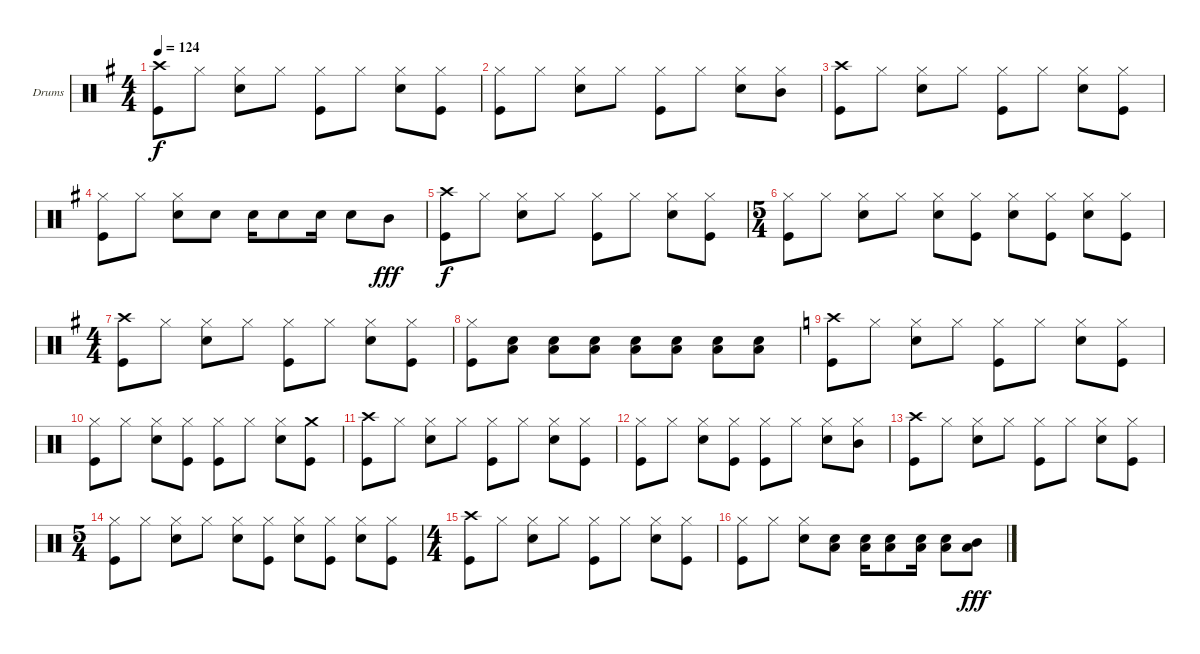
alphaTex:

\bracketExtendMode groupsimilarinstruments
\firstSystemTrackNameOrientation horizontal
\otherSystemsTrackNameOrientation horizontal
\track ("Drumkit" "Drums") {instrument percussion}
\staff {score}
\articulation defaults
\ts (4 4)
\tempo 124
\clef neutral
\scale
1.04288
\ks g
("Crash high (hit)" "Kick (hit)").8{dy f} "Hi-Hat (closed)".8 ("Hi-Hat (closed)" "Snare (hit) 2").8 "Hi-Hat (closed)".8 ("Hi-Hat (closed)" "Kick (hit)").8 "Hi-Hat (closed)".8 ("Hi-Hat (closed)" "Snare (hit) 2").8 ("Hi-Hat (closed)" "Kick (hit)").8 |
\scale
0.957125 ("Hi-Hat (closed)" "Kick (hit)").8 "Hi-Hat (closed)".8 ("Hi-Hat (closed)" "Snare (hit) 2").8 "Hi-Hat (closed)".8 ("Hi-Hat (closed)" "Kick (hit)").8 "Hi-Hat (closed)".8 ("Hi-Hat (closed)" "Snare (hit) 2").8 ("Hi-Hat (closed)" "Mid Tom (hit)").8 |
\scale
1.04288 ("Crash high (hit)" "Kick (hit)").8 "Hi-Hat (closed)".8 ("Hi-Hat (closed)" "Snare (hit) 2").8 "Hi-Hat (closed)".8 ("Hi-Hat (closed)" "Kick (hit)").8 "Hi-Hat (closed)".8 ("Hi-Hat (closed)" "Snare (hit) 2").8 ("Hi-Hat (closed)" "Kick (hit)").8 |
\scale
0.957125 ("Hi-Hat (closed)" "Kick (hit)").8 "Hi-Hat (closed)".8 ("Hi-Hat (closed)" "Snare (hit) 2").8 "Snare (hit) 2".8 "Snare (hit) 2".16 "Snare (hit) 2".8 "Snare (hit) 2".16 "Snare (hit) 2".8 "Mid Tom (hit)".8{dy fff} |
\scale
1.04288 ("Crash high (hit)" "Kick (hit)").8{dy f} "Hi-Hat (closed)".8 ("Hi-Hat (closed)" "Snare (hit) 2").8 "Hi-Hat (closed)".8 ("Hi-Hat (closed)" "Kick (hit)").8 "Hi-Hat (closed)".8 ("Hi-Hat (closed)" "Snare (hit) 2").8 ("Hi-Hat (closed)" "Kick (hit)").8 |
\ts (5 4)
\scale
0.957125 ("Hi-Hat (closed)" "Kick (hit)").8 "Hi-Hat (closed)".8 ("Hi-Hat (closed)" "Snare (hit) 2").8 "Hi-Hat (closed)".8 ("Hi-Hat (closed)" "Snare (hit) 2").8 ("Hi-Hat (closed)" "Kick (hit)").8 ("Hi-Hat (closed)" "Snare (hit) 2").8 ("Hi-Hat (closed)" "Kick (hit)").8 ("Hi-Hat (closed)" "Snare (hit) 2").8 ("Hi-Hat (closed)" "Kick (hit)").8 |
\ts (4 4)
\scale
1.07314 ("Crash high (hit)" "Kick (hit)").8 "Hi-Hat (closed)".8 ("Hi-Hat (closed)" "Snare (hit) 2").8 "Hi-Hat (closed)".8 ("Hi-Hat (closed)" "Kick (hit)").8 "Hi-Hat (closed)".8 ("Hi-Hat (closed)" "Snare (hit) 2").8 ("Hi-Hat (closed)" "Kick (hit)").8 |
\scale
0.92686 ("Hi-Hat (closed)" "Kick (hit)").8 ("Snare (hit) 2" "Low Tom (hit)").8 ("Snare (hit) 2" "Low Tom (hit)").8 ("Snare (hit) 2" "Low Tom (hit)").8 ("Snare (hit) 2" "Low Tom (hit)").8 ("Snare (hit) 2" "Low Tom (hit)").8 ("Snare (hit) 2" "Low Tom (hit)").8 ("Snare (hit) 2" "Low Tom (hit)").8 |
\scale
1.03909
\ks c
("Crash high (hit)" "Kick (hit)").8 "Hi-Hat (closed)".8 ("Hi-Hat (closed)" "Snare (hit) 2").8 "Hi-Hat (closed)".8 ("Hi-Hat (closed)" "Kick (hit)").8 "Hi-Hat (closed)".8 ("Hi-Hat (closed)" "Snare (hit) 2").8 ("Hi-Hat (closed)" "Kick (hit)").8 |
\scale
0.960908 ("Hi-Hat (closed)" "Kick (hit)").8 "Hi-Hat (closed)".8 ("Hi-Hat (closed)" "Snare (hit) 2").8 ("Hi-Hat (closed)" "Kick (hit)").8 ("Hi-Hat (closed)" "Kick (hit)").8 "Hi-Hat (closed)".8 ("Hi-Hat (closed)" "Snare (hit) 2").8 ("Crash medium (hit)" "Kick (hit)").8 |
\scale
1.02648 ("Crash high (hit)" "Kick (hit)").8 "Hi-Hat (closed)".8 ("Hi-Hat (closed)" "Snare (hit) 2").8 "Hi-Hat (closed)".8 ("Hi-Hat (closed)" "Kick (hit)").8 "Hi-Hat (closed)".8 ("Hi-Hat (closed)" "Snare (hit) 2").8 ("Hi-Hat (closed)" "Kick (hit)").8 |
\scale
0.973518 ("Hi-Hat (closed)" "Kick (hit)").8 "Hi-Hat (closed)".8 ("Hi-Hat (closed)" "Snare (hit) 2").8 ("Hi-Hat (closed)" "Kick (hit)").8 ("Hi-Hat (closed)" "Kick (hit)").8 "Hi-Hat (closed)".8 ("Hi-Hat (closed)" "Snare (hit) 2").8 ("Hi-Hat (closed)" "Mid Tom (hit)").8 |
\scale
1.02648 ("Crash high (hit)" "Kick (hit)").8 "Hi-Hat (closed)".8 ("Hi-Hat (closed)" "Snare (hit) 2").8 "Hi-Hat (closed)".8 ("Hi-Hat (closed)" "Kick (hit)").8 "Hi-Hat (closed)".8 ("Hi-Hat (closed)" "Snare (hit) 2").8 ("Hi-Hat (closed)" "Kick (hit)").8 |
\ts (5 4)
\scale
0.973518 ("Hi-Hat (closed)" "Kick (hit)").8 "Hi-Hat (closed)".8 ("Hi-Hat (closed)" "Snare (hit) 2").8 "Hi-Hat (closed)".8 ("Hi-Hat (closed)" "Snare (hit) 2").8 ("Hi-Hat (closed)" "Kick (hit)").8 ("Hi-Hat (closed)" "Snare (hit) 2").8 ("Hi-Hat (closed)" "Kick (hit)").8 ("Hi-Hat (closed)" "Snare (hit) 2").8 ("Hi-Hat (closed)" "Kick (hit)").8 |
\ts (4 4)
\scale
1.05675 ("Crash high (hit)" "Kick (hit)").8 "Hi-Hat (closed)".8 ("Hi-Hat (closed)" "Snare (hit) 2").8 "Hi-Hat (closed)".8 ("Hi-Hat (closed)" "Kick (hit)").8 "Hi-Hat (closed)".8 ("Hi-Hat (closed)" "Snare (hit) 2").8 ("Hi-Hat (closed)" "Kick (hit)").8 |
\scale
0.943253 ("Hi-Hat (closed)" "Kick (hit)").8 "Hi-Hat (closed)".8 ("Hi-Hat (closed)" "Snare (hit) 2").8 ("Snare (hit) 2" "Low Tom (hit)").8 ("Snare (hit) 2" "Low Tom (hit)").16 ("Snare (hit) 2" "Low Tom (hit)").8 ("Snare (hit) 2" "Low Tom (hit)").16 ("Snare (hit) 2" "Low Tom (hit)").8 ("Mid Tom (hit)" "Low Tom (hit)").8{dy fff}
